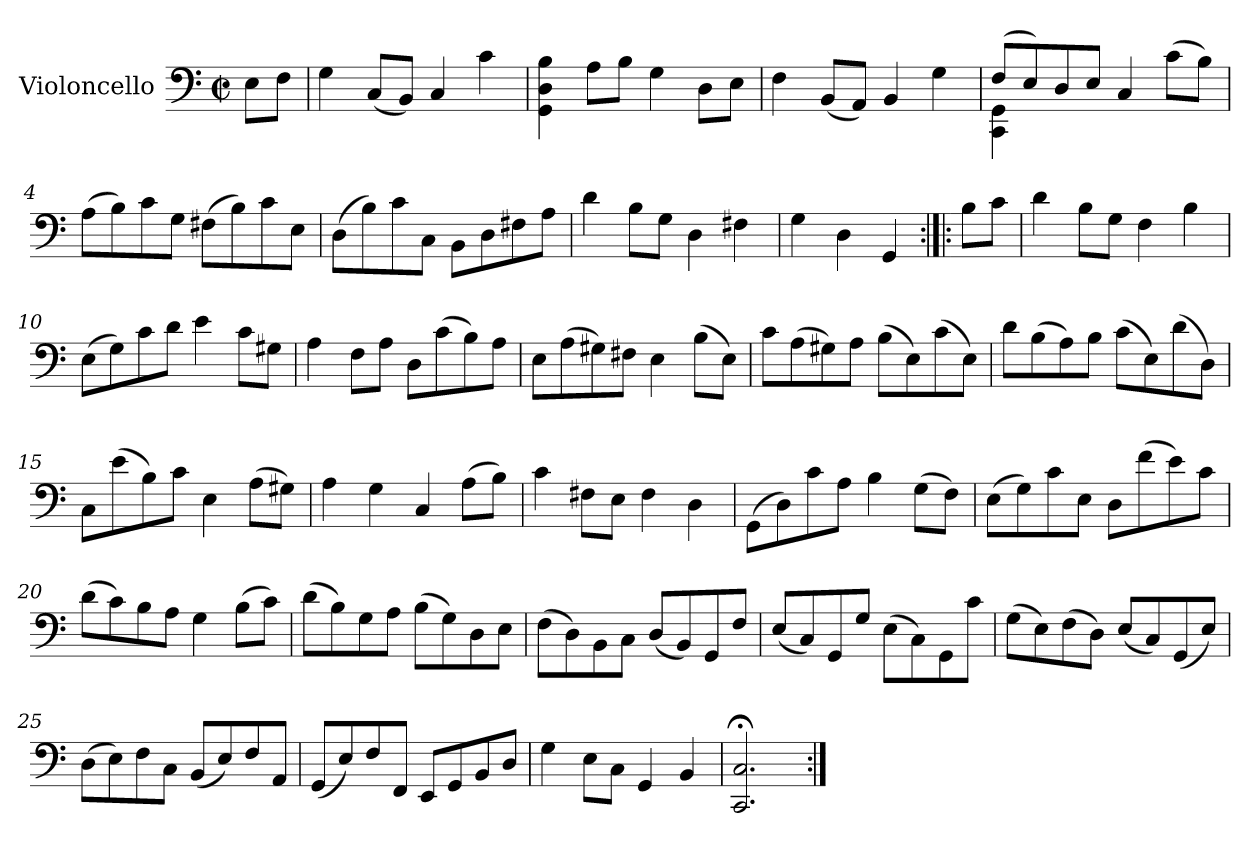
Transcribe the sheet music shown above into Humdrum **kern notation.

**kern
*part1
*staff1
*I"Violoncello
*I'Vc
*clefF4
*k[]
*M4/4
*met(c|)
=
8E\L
8F\J
=
4G\
(8C/L
8BB/J)
4C/
4c\
=1
4GG\ 4D\ 4B\
8A\L
8B\J
4G\
8D\L
8E\J
=2
4F\
(8BB/L
8AA/J)
4BB/
4G\
=3
*^
(8F/L	4CC\ 4GG\
8E/)	.
8D/	2.ryy
8E/J	.
4C/	.
(8c\L	.
8B\J)	.
*v	*v
=4
(8A\L
8B\)
8c\
8G\J
(8F#X\L
8B\)
8c\
8E\J
!!LO:LB:g=z
=5
(8D\L
8B\)
8c\
8C\J
8BB\L
8D\
8F#X\
8A\J
=6
4d\
8B\L
8G\J
4D\
4F#X\
=7
4G\
4D\
4GG/
=8:|!|:
8B\L
8c\J
=9
4d\
8B\L
8G\J
4F\
4B\
=10
(8E\L
8G\)
8c\
8d\J
4e\
8c\L
8G#X\J
!!LO:LB:g=z
=11
4A\
8F\L
8A\J
8D\L
(8c\
8B\)
8A\J
=12
8E\L
(8A\
8G#X\)
8F#X\J
4E\
(8B\L
8E\J)
=13
8c\L
(8A\
8G#X\)
8A\J
(8B\L
8E\)
(8c\
8E\J)
=14
8d\L
(8B\
8A\)
8B\J
(8c\L
8E\)
(8d\
8D\J)
!!LO:LB:g=z
=15
8C\L
(8e\
8B\)
8c\J
4E\
(8A\L
8G#X\J)
=16
4A\
4G\
4C/
(8A\L
8B\J)
=17
4c\
8F#X\L
8E\J
4F#\
4D\
=18
(8GG\L
8D\)
8c\
8A\J
4B\
(8G\L
8F\J)
=19
(8E\L
8G\)
8c\
8E\J
8D\L
(8f\
8e\)
8c\J
!!LO:LB:g=z
=20
(8d\L
8c\)
8B\
8A\J
4G\
(8B\L
8c\J)
=21
(8d\L
8B\)
8G\
8A\J
(8B\L
8G\)
8D\
8E\J
=22
(8F\L
8D\)
8BB\
8C\J
(8D/L
8BB/)
8GG/
8F/J
=23
(8E/L
8C/)
8GG/
8G/J
(8E\L
8C\)
8GG\
8c\J
!!LO:LB:g=z
=24
(8G\L
8E\)
(8F\
8D\J)
(8E/L
8C/)
(8GG/
8E/J)
=25
(8D\L
8E\)
8F\
8C\J
(8BB/L
8E/)
8F/
8AA/J
=26
(8GG/L
8E/)
8F/
8FF/J
8EE/L
8GG/
8BB/
8D/J
=27
4G\
8E\L
8C\J
4GG/
4BB/
=28
2.CC/;< 2.C/;<
=:|!
*-
